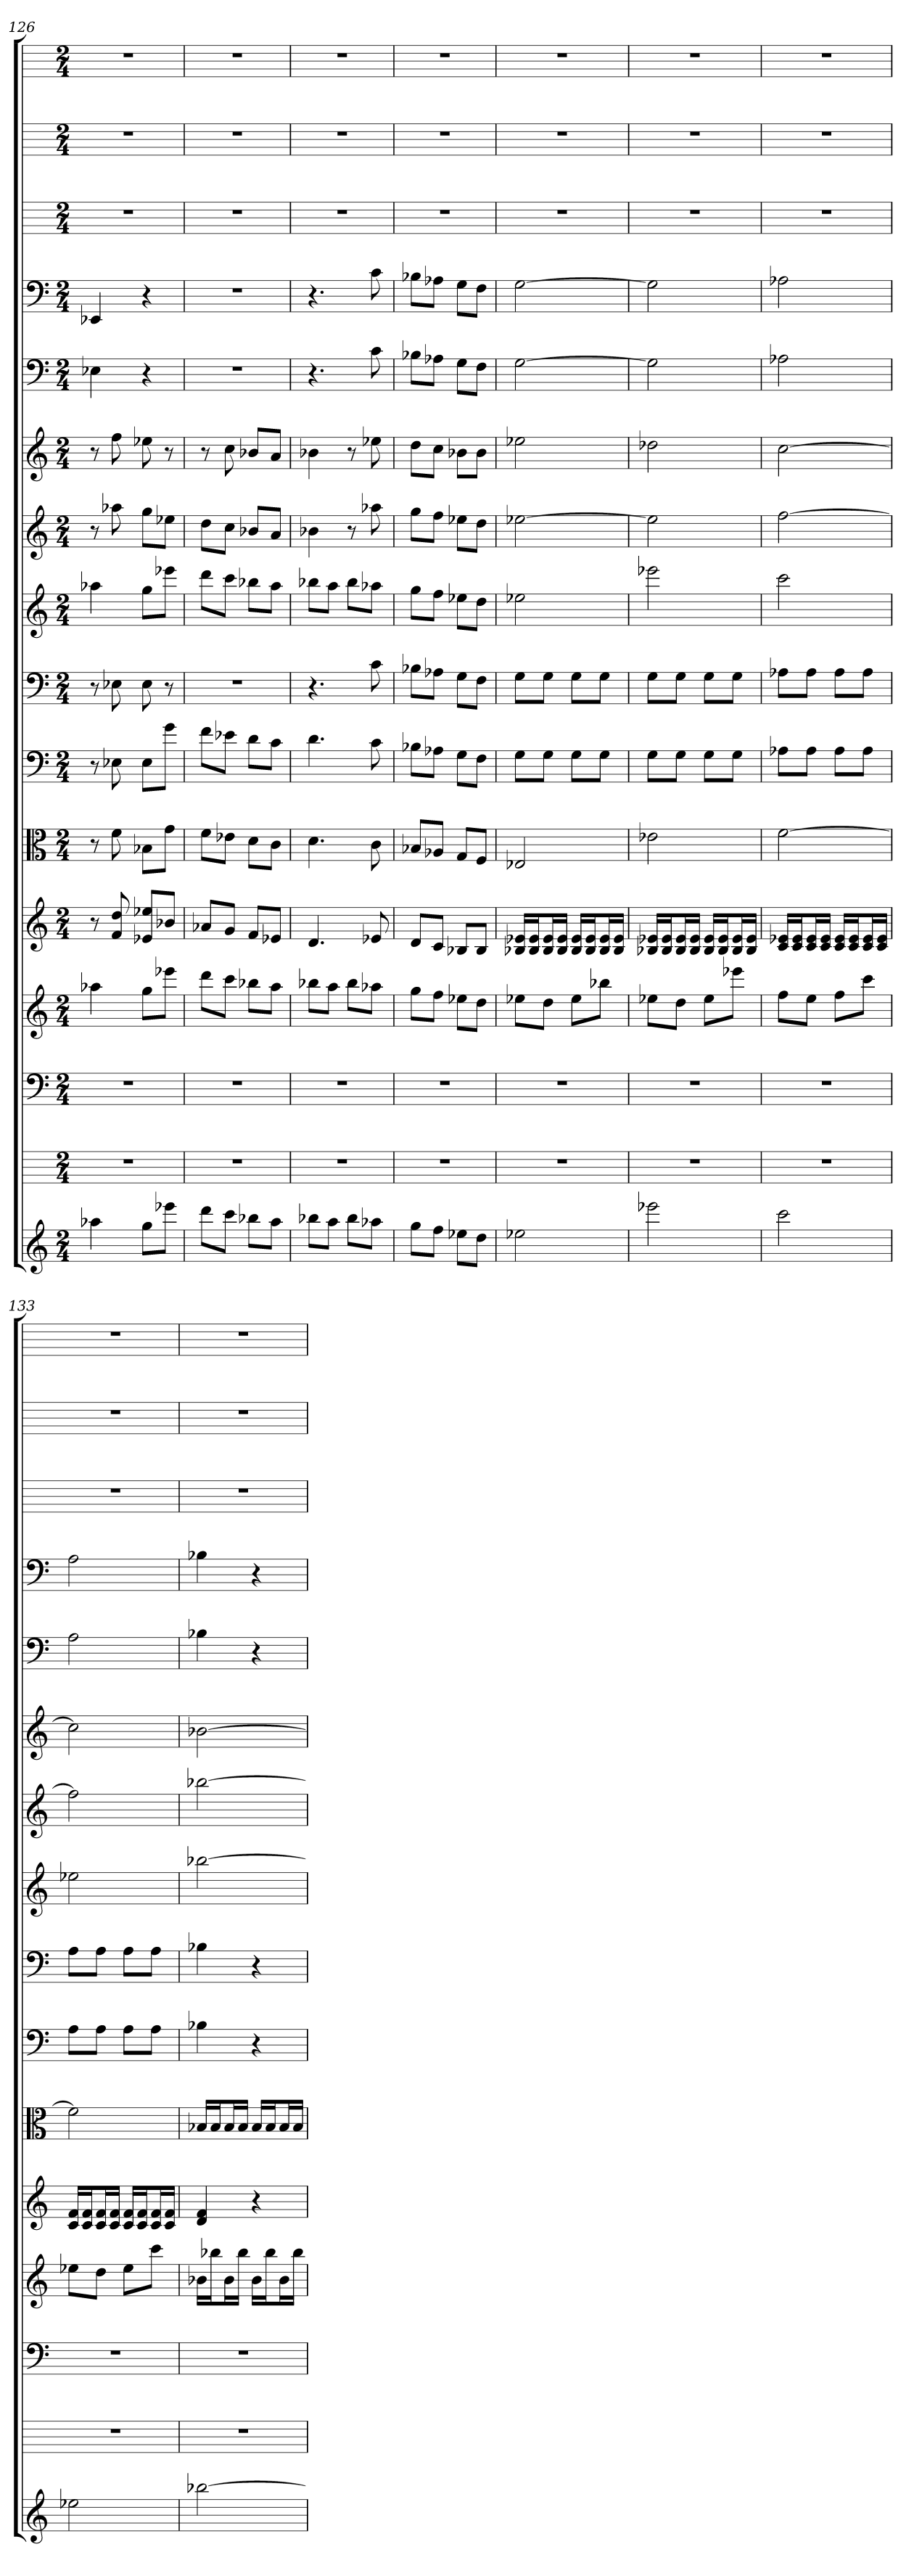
**kern	**kern	**kern	**kern	**kern	**kern	**kern	**kern	**kern	**kern	**kern	**kern	**kern	**kern	**kern	**kern
*part16	*part15	*part14	*part13	*part12	*part11	*part10	*part9	*part8	*part7	*part6	*part5	*part4	*part3	*part2	*part1
*staff16	*staff15	*staff14	*staff13	*staff12	*staff11	*staff10	*staff9	*staff8	*staff7	*staff6	*staff5	*staff4	*staff3	*staff2	*staff1
*	*	*clefF4	*	*	*clefC3	*clefF4	*clefF4	*	*	*	*clefF4	*clefF4	*	*	*
*k[]	*k[]	*k[]	*k[]	*k[]	*k[]	*k[]	*k[]	*k[]	*k[]	*k[]	*k[]	*k[]	*k[]	*k[]	*k[]
*C:	*C:	*C:	*C:	*C:	*C:	*C:	*C:	*C:	*C:	*C:	*C:	*C:	*C:	*C:	*C:
*M2/4	*M2/4	*M2/4	*M2/4	*M2/4	*M2/4	*M2/4	*M2/4	*M2/4	*M2/4	*M2/4	*M2/4	*M2/4	*M2/4	*M2/4	*M2/4
=126	=126	=126	=126	=126	=126	=126	=126	=126	=126	=126	=126	=126	=126	=126	=126
4aa-X	2r	2r	4aa-X	8r	8r	8r	8r	4aa-X	8r	8r	4E-X	4EE-X	2r	2r	2r
.	.	.	.	8f 8dd	8f	8E-X	8E-X	.	8aa-X	8ff	.	.	.	.	.
8ggL	.	.	8ggL	8e-X 8ee-XL	8B-X\L	8E-\L	8E-	8ggL	8ggL	8ee-X	4r	4r	.	.	.
8eee-XJ	.	.	8eee-XJ	8b-XJ	8g\J	8g\J	8r	8eee-XJ	8ee-XJ	8r	.	.	.	.	.
=127	=127	=127	=127	=127	=127	=127	=127	=127	=127	=127	=127	=127	=127	=127	=127
8dddL	2r	2r	8dddL	8a-XL	8f\L	8f\L	2r	8dddL	8ddL	8r	2r	2r	2r	2r	2r
8cccJ	.	.	8cccJ	8gJ	8e-X\J	8e-X\J	.	8cccJ	8ccJ	8cc	.	.	.	.	.
8bb-XL	.	.	8bb-XL	8fL	8d\L	8d\L	.	8bb-XL	8b-XL	8b-XL	.	.	.	.	.
8aaJ	.	.	8aaJ	8e-XJ	8c\J	8c\J	.	8aaJ	8aJ	8aJ	.	.	.	.	.
=128	=128	=128	=128	=128	=128	=128	=128	=128	=128	=128	=128	=128	=128	=128	=128
8bb-XL	2r	2r	8bb-XL	4.d	4.d	4.d	4.r	8bb-XL	4b-X	4b-X	4.r	4.r	2r	2r	2r
8aaJ	.	.	8aaJ	.	.	.	.	8aaJ	.	.	.	.	.	.	.
8bb-L	.	.	8bb-L	.	.	.	.	8bb-L	8r	8r	.	.	.	.	.
8aa-XJ	.	.	8aa-XJ	8e-X	8c	8c	8c	8aa-XJ	8aa-X	8ee-X	8c	8c	.	.	.
=129	=129	=129	=129	=129	=129	=129	=129	=129	=129	=129	=129	=129	=129	=129	=129
8ggL	2r	2r	8ggL	8dL	8B-X/L	8B-X\L	8B-X\L	8ggL	8ggL	8ddL	8B-X\L	8B-X\L	2r	2r	2r
8ffJ	.	.	8ffJ	8cJ	8A-X/J	8A-X\J	8A-X\J	8ffJ	8ffJ	8ccJ	8A-X\J	8A-X\J	.	.	.
8ee-XL	.	.	8ee-XL	8B-XL	8G/L	8G\L	8G\L	8ee-XL	8ee-XL	8b-XL	8G\L	8G\L	.	.	.
8ddJ	.	.	8ddJ	8B-J	8F/J	8F\J	8F\J	8ddJ	8ddJ	8b-J	8F\J	8F\J	.	.	.
=130	=130	=130	=130	=130	=130	=130	=130	=130	=130	=130	=130	=130	=130	=130	=130
2ee-X	2r	2r	8ee-XL	16B-X 16e-XLL	2E-X	8G\L	8G\L	2ee-X	[2ee-X	2ee-X	[2G	[2G	2r	2r	2r
.	.	.	.	16B- 16e-J	.	.	.	.	.	.	.	.	.	.	.
.	.	.	8ddJ	16B- 16e-L	.	8G\J	8G\J	.	.	.	.	.	.	.	.
.	.	.	.	16B- 16e-JJ	.	.	.	.	.	.	.	.	.	.	.
.	.	.	8ee-L	16B- 16e-LL	.	8G\L	8G\L	.	.	.	.	.	.	.	.
.	.	.	.	16B- 16e-J	.	.	.	.	.	.	.	.	.	.	.
.	.	.	8bb-XJ	16B- 16e-L	.	8G\J	8G\J	.	.	.	.	.	.	.	.
.	.	.	.	16B- 16e-JJ	.	.	.	.	.	.	.	.	.	.	.
=131	=131	=131	=131	=131	=131	=131	=131	=131	=131	=131	=131	=131	=131	=131	=131
2eee-X	2r	2r	8ee-XL	16B-X 16e-XLL	2e-X	8G\L	8G\L	2eee-X	2ee-]	2dd-X	2G]	2G]	2r	2r	2r
.	.	.	.	16B- 16e-J	.	.	.	.	.	.	.	.	.	.	.
.	.	.	8ddJ	16B- 16e-L	.	8G\J	8G\J	.	.	.	.	.	.	.	.
.	.	.	.	16B- 16e-JJ	.	.	.	.	.	.	.	.	.	.	.
.	.	.	8ee-L	16B- 16e-LL	.	8G\L	8G\L	.	.	.	.	.	.	.	.
.	.	.	.	16B- 16e-J	.	.	.	.	.	.	.	.	.	.	.
.	.	.	8eee-XJ	16B- 16e-L	.	8G\J	8G\J	.	.	.	.	.	.	.	.
.	.	.	.	16B- 16e-JJ	.	.	.	.	.	.	.	.	.	.	.
=132	=132	=132	=132	=132	=132	=132	=132	=132	=132	=132	=132	=132	=132	=132	=132
2ccc	2r	2r	8ffL	16c 16e-XLL	[2f	8A-X\L	8A-X\L	2ccc	[2ff	[2cc	2A-X	2A-X	2r	2r	2r
.	.	.	.	16c 16e-J	.	.	.	.	.	.	.	.	.	.	.
.	.	.	8eeJ	16c 16e-L	.	8A-\J	8A-\J	.	.	.	.	.	.	.	.
.	.	.	.	16c 16e-JJ	.	.	.	.	.	.	.	.	.	.	.
.	.	.	8ffL	16c 16e-LL	.	8A-\L	8A-\L	.	.	.	.	.	.	.	.
.	.	.	.	16c 16e-J	.	.	.	.	.	.	.	.	.	.	.
.	.	.	8cccJ	16c 16e-L	.	8A-\J	8A-\J	.	.	.	.	.	.	.	.
.	.	.	.	16c 16e-JJ	.	.	.	.	.	.	.	.	.	.	.
=133	=133	=133	=133	=133	=133	=133	=133	=133	=133	=133	=133	=133	=133	=133	=133
2ee-X	2r	2r	8ee-XL	16c 16fLL	2f]	8A\L	8A\L	2ee-X	2ff]	2cc]	2A	2A	2r	2r	2r
.	.	.	.	16c 16fJ	.	.	.	.	.	.	.	.	.	.	.
.	.	.	8ddJ	16c 16fL	.	8A\J	8A\J	.	.	.	.	.	.	.	.
.	.	.	.	16c 16fJJ	.	.	.	.	.	.	.	.	.	.	.
.	.	.	8ee-L	16c 16fLL	.	8A\L	8A\L	.	.	.	.	.	.	.	.
.	.	.	.	16c 16fJ	.	.	.	.	.	.	.	.	.	.	.
.	.	.	8cccJ	16c 16fL	.	8A\J	8A\J	.	.	.	.	.	.	.	.
.	.	.	.	16c 16fJJ	.	.	.	.	.	.	.	.	.	.	.
=134	=134	=134	=134	=134	=134	=134	=134	=134	=134	=134	=134	=134	=134	=134	=134
[2bb-X	2r	2r	16b-XLL	4d 4f	16B-X/LL	4B-X	4B-X	[2bb-X	[2bb-X	[2b-X	4B-X	4B-X	2r	2r	2r
.	.	.	16bb-XJ	.	16B-/J	.	.	.	.	.	.	.	.	.	.
.	.	.	16b-L	.	16B-/L	.	.	.	.	.	.	.	.	.	.
.	.	.	16bb-JJ	.	16B-/JJ	.	.	.	.	.	.	.	.	.	.
.	.	.	16b-LL	4r	16B-/LL	4r	4r	.	.	.	4r	4r	.	.	.
.	.	.	16bb-J	.	16B-/J	.	.	.	.	.	.	.	.	.	.
.	.	.	16b-L	.	16B-/L	.	.	.	.	.	.	.	.	.	.
.	.	.	16bb-JJ	.	16B-/JJ	.	.	.	.	.	.	.	.	.	.
=	=	=	=	=	=	=	=	=	=	=	=	=	=	=	=
*-	*-	*-	*-	*-	*-	*-	*-	*-	*-	*-	*-	*-	*-	*-	*-
